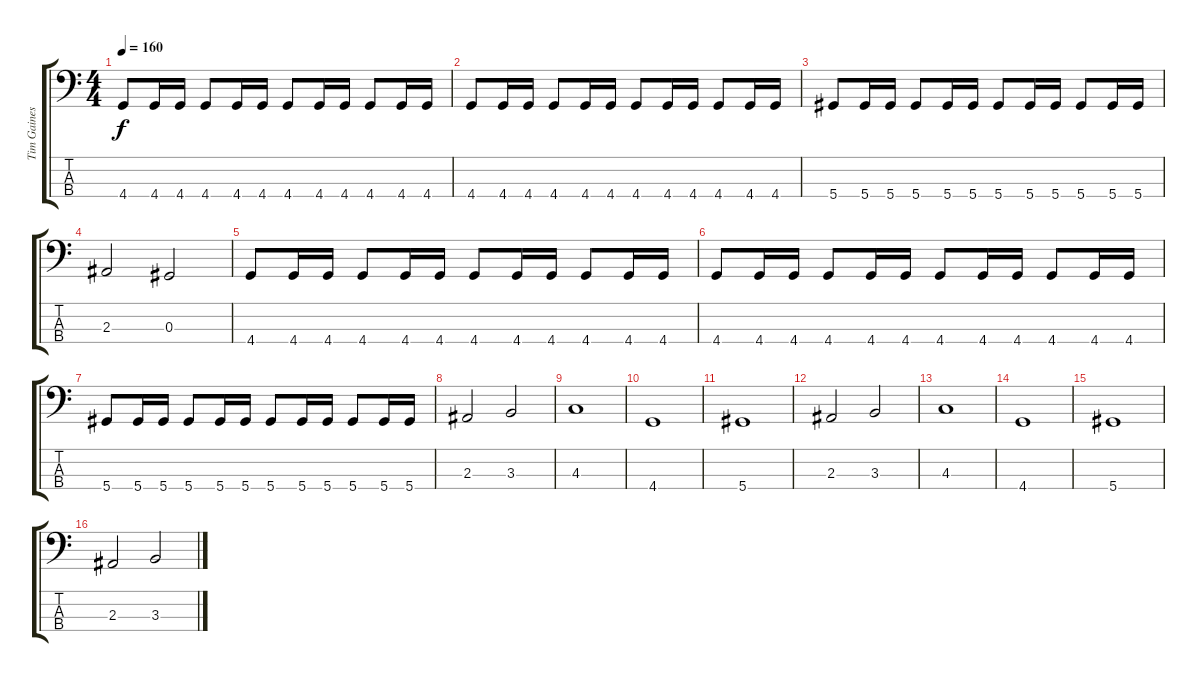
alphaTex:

\track ("Tim Gaines" "Tim Gaines") {instrument electricbassfinger}
\staff {score tabs}
\tuning (Gb2 Db2 Ab1 Eb1) {hide}
\ts (4 4)
\tempo 160
\clef f4
\ks c
4.4.8{dy f} 4.4.16 4.4.16 4.4.8 4.4.16 4.4.16 4.4.8 4.4.16 4.4.16 4.4.8 4.4.16 4.4.16 |
4.4.8 4.4.16 4.4.16 4.4.8 4.4.16 4.4.16 4.4.8 4.4.16 4.4.16 4.4.8 4.4.16 4.4.16 |
5.4.8 5.4.16 5.4.16 5.4.8 5.4.16 5.4.16 5.4.8 5.4.16 5.4.16 5.4.8 5.4.16 5.4.16 |
2.3.2 0.3.2 |
4.4.8 4.4.16 4.4.16 4.4.8 4.4.16 4.4.16 4.4.8 4.4.16 4.4.16 4.4.8 4.4.16 4.4.16 |
4.4.8 4.4.16 4.4.16 4.4.8 4.4.16 4.4.16 4.4.8 4.4.16 4.4.16 4.4.8 4.4.16 4.4.16 |
5.4.8 5.4.16 5.4.16 5.4.8 5.4.16 5.4.16 5.4.8 5.4.16 5.4.16 5.4.8 5.4.16 5.4.16 |
2.3.2 3.3.2 |
4.3.1 |
4.4.1 |
5.4.1 |
2.3.2 3.3.2 |
4.3.1 |
4.4.1 |
5.4.1 |
2.3.2 3.3.2
